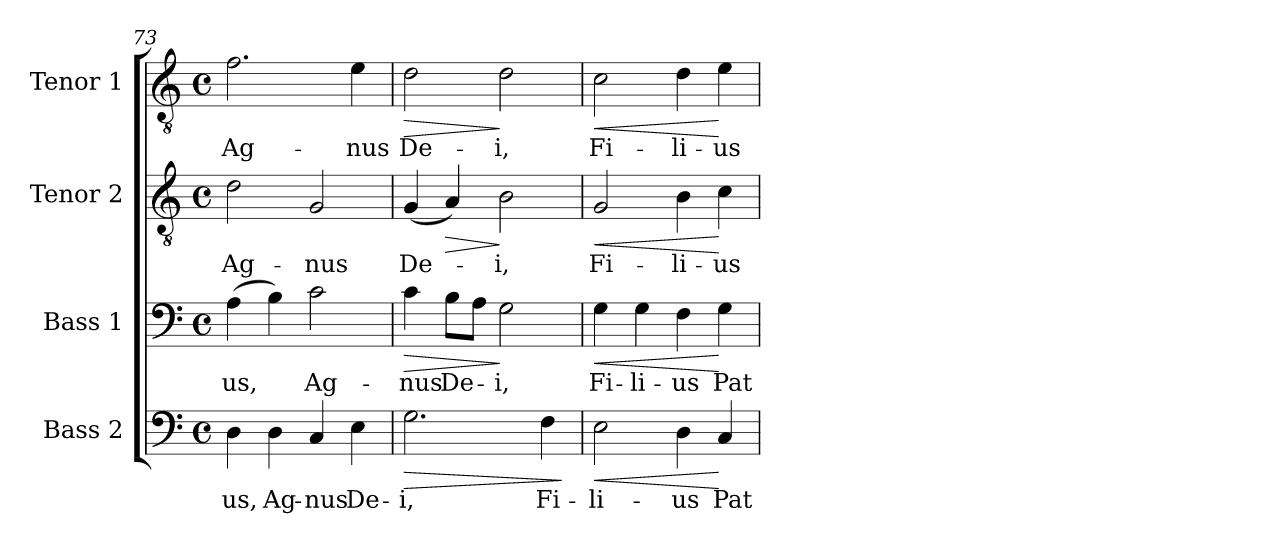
**kern	**text	**dynam	**kern	**text	**dynam	**kern	**text	**dynam	**kern	**text	**dynam
*part4	*part4	*part4	*part3	*part3	*part3	*part2	*part2	*part2	*part1	*part1	*part1
*staff4	*staff4	*staff4	*staff3	*staff3	*staff3	*staff2	*staff2	*staff2	*staff1	*staff1	*staff1
*I"Bass 2	*	*	*I"Bass 1	*	*	*I"Tenor 2	*	*	*I"Tenor 1	*	*
*I'B. 2	*	*	*I'B. 1	*	*	*I'T. 2	*	*	*I'T. 1	*	*
*clefF4	*	*	*clefF4	*	*	*clefGv2	*	*	*clefGv2	*	*
*k[]	*	*	*k[]	*	*	*k[]	*	*	*k[]	*	*
*C:	*	*	*C:	*	*	*C:	*	*	*C:	*	*
*M4/4	*	*	*M4/4	*	*	*M4/4	*	*	*M4/4	*	*
*met(c)	*	*	*met(c)	*	*	*met(c)	*	*	*met(c)	*	*
=73	=73	=73	=73	=73	=73	=73	=73	=73	=73	=73	=73
!	!LO:LY:b	!	!	!LO:LY:b	!	!	!LO:LY:b	!	!	!LO:LY:b	!
4D\	-us,	.	(>4A\	-us,	.	2d\	Ag-	.	2.f\	Ag-	.
!	!LO:LY:b	!	!	!	!	!	!	!	!	!	!
4D\	Ag-	.	4B\)	.	.	.	.	.	.	.	.
!	!LO:LY:b	!	!	!LO:LY:b	!	!	!LO:LY:b	!	!	!	!
4C/	-nus	.	2c\	Ag-	.	2G/	-nus	.	.	.	.
!	!LO:LY:b	!	!	!	!	!	!	!	!	!LO:LY:b	!
4E\	De-	.	.	.	.	.	.	.	4e\	-nus	.
=74	=74	=74	=74	=74	=74	=74	=74	=74	=74	=74	=74
!	!LO:LY:b	!LO:HP:b	!	!LO:LY:b	!LO:HP:b	!	!LO:LY:b	!	!	!LO:LY:b	!LO:HP:b
2.G\	-i,	>	4c\	-nus	>	(<4G/	De-	.	2d\	De-	>
!	!	!	!	!LO:LY:b	!	!	!	!LO:HP:b	!	!	!
.	.	.	8B\L	De-	.	4A/)	.	>	.	.	.
.	.	.	8A\J	.	.	.	.	.	.	.	.
!	!	!	!	!LO:LY:b	!	!	!LO:LY:b	!	!	!LO:LY:b	!
.	.	.	2G\	-i,	]	2B\	-i,	]	2d\	-i,	]
!	!LO:LY:b	!	!	!	!	!	!	!	!	!	!
4F\	Fi-	.	.	.	.	.	.	.	.	.	.
.	.	]	.	.	.	.	.	.	.	.	.
=75	=75	=75	=75	=75	=75	=75	=75	=75	=75	=75	=75
!	!LO:LY:b	!LO:HP:b	!	!LO:LY:b	!LO:HP:b	!	!LO:LY:b	!LO:HP:b	!	!LO:LY:b	!LO:HP:b
2E\	-li-	<	4G\	Fi-	<	2G/	Fi-	<	2c\	Fi-	<
!	!	!	!	!LO:LY:b	!	!	!	!	!	!	!
.	.	.	4G\	-li-	.	.	.	.	.	.	.
!	!LO:LY:b	!	!	!LO:LY:b	!	!	!LO:LY:b	!	!	!LO:LY:b	!
4D\	-us	.	4F\	-us	.	4B\	-li-	.	4d\	-li-	.
!	!LO:LY:b	!	!	!LO:LY:b	!	!	!LO:LY:b	!	!	!LO:LY:b	!
4C/	Pat-	[	4G\	Pat-	[	4c\	-us	[	4e\	-us	[
=	=	=	=	=	=	=	=	=	=	=	=
*-	*-	*-	*-	*-	*-	*-	*-	*-	*-	*-	*-
